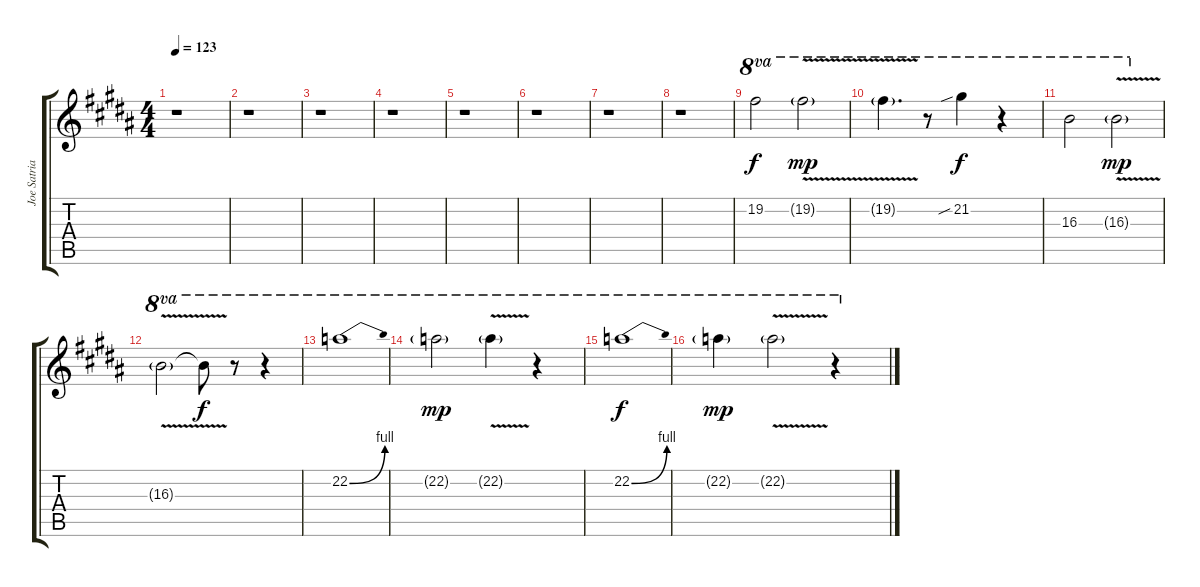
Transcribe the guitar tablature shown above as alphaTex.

\track ("Joe Satriani (Lead)" "Joe Satria") {instrument distortionguitar}
\staff {score tabs}
\tuning (E4 B3 G3 D3 A2 E2) {hide}
\ts (4 4)
\tempo 123
\clef g2
\ks b
r.1{dy mp} |
r.1 |
r.1 |
r.1 |
r.1 |
r.1 |
r.1 |
r.1 |
19.2.2{ot 8va dy f} 19.2{v g}.2{ot 8va dy mp} |
19.2{v g}.4{d ot 8va} r.8{ot 8va} 21.2{sib}.4{ot 8va dy f} r.4{ot 8va} |
16.3.2{ot 8va} 16.3{v g}.2{ot 8va dy mp} |
16.3{v g}.2{ot 8va} 16.3{t}.8{ot 8va dy f} r.8{ot 8va} r.4{ot 8va} |
22.2{be (bend 0 0 60 4)}.1{ot 8va} |
22.2{g}.2{ot 8va dy mp} 22.2{v g}.4{ot 8va} r.4{ot 8va} |
22.2{be (bend 0 0 60 4)}.1{ot 8va dy f} |
22.2{g}.4{ot 8va dy mp} 22.2{v g}.2{ot 8va} r.4{ot 8va}
